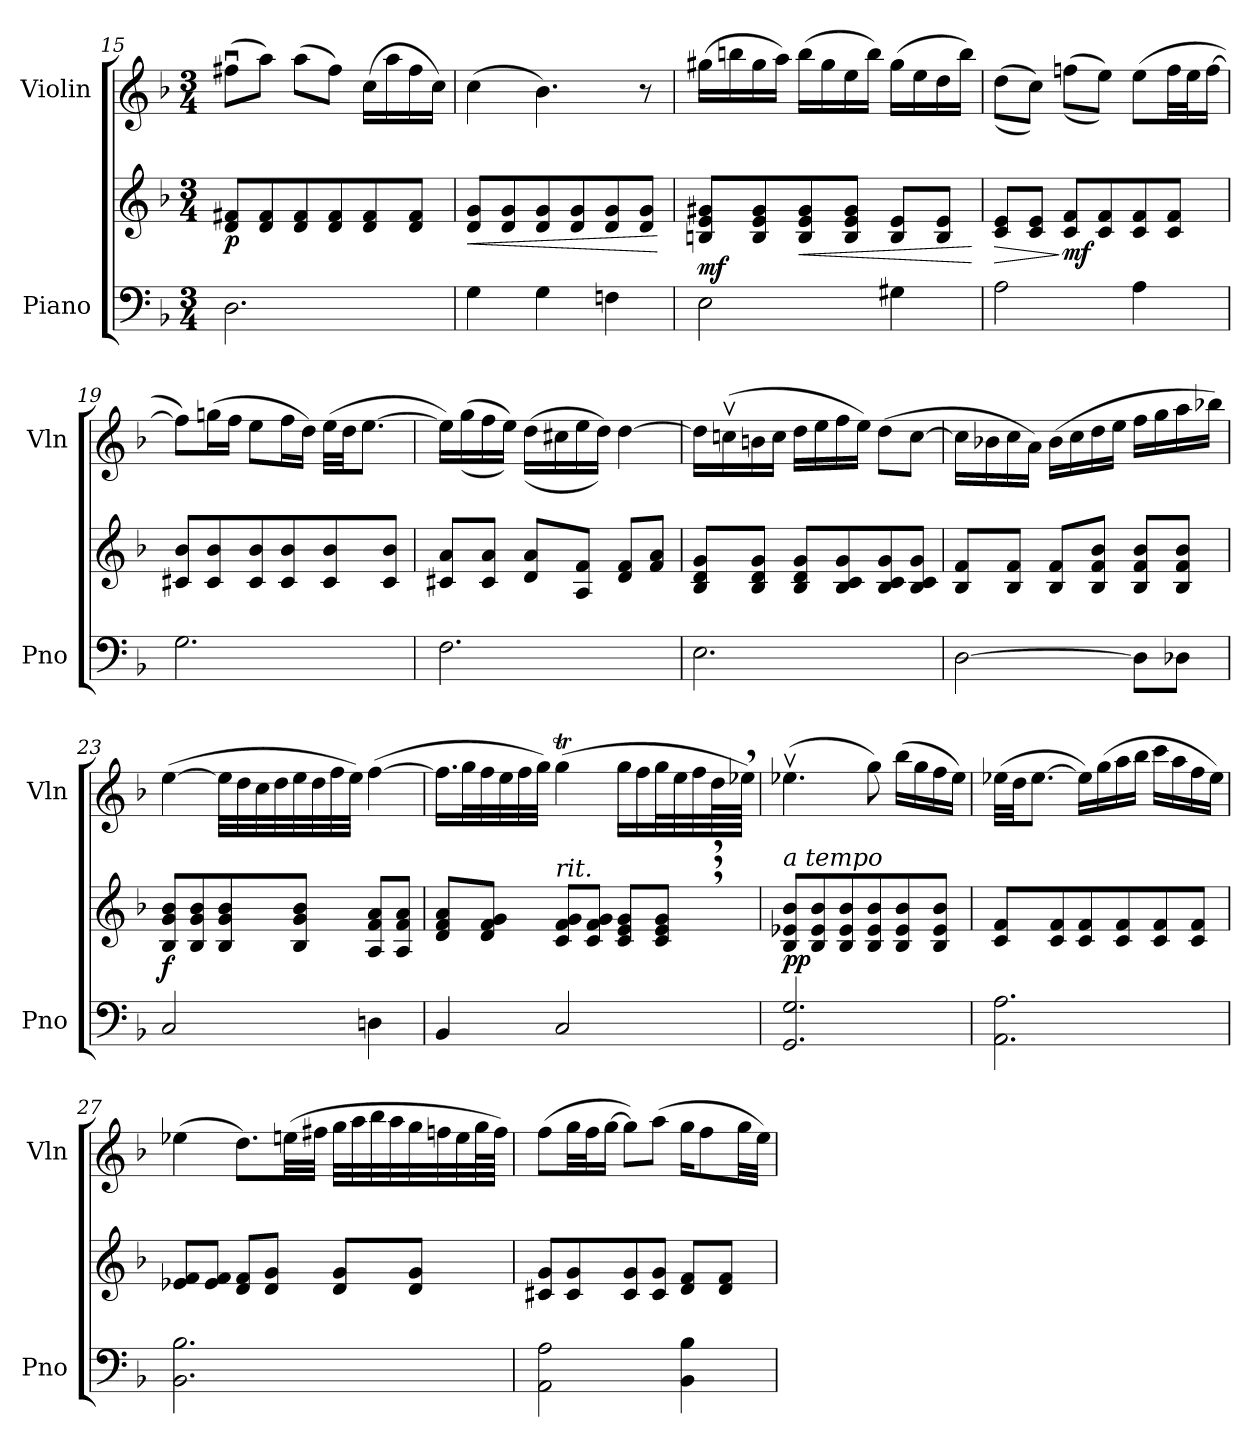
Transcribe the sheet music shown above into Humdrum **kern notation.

**kern	**kern	**dynam	**kern
*part2	*part2	*part2	*part1
*staff3	*staff2	*staff2/3	*staff1
*I"Piano	*	*	*I"Violin
*I'Pno	*	*	*I'Vln
*clefF4	*clefG2	*	*clefG2
*k[b-]	*k[b-]	*	*k[b-]
*M3/4	*M3/4	*	*M3/4
=15	=15	=15	=15
!	!	!LO:DY:b	!
2.D\	8d/ 8f#X/L	p	(>8ff#Xu\L
.	8d/ 8f#/	.	8aa\J)
.	8d/ 8f#/	.	(>8aa\L
.	8d/ 8f#/	.	8ff#\J)
.	8d/ 8f#/	.	(>16cc\LL
.	.	.	16aa\
.	8d/ 8f#/J	.	16ff#\
.	.	.	16cc\JJ)
=16	=16	=16	=16
!	!	!LO:HP:b	!
4G\	8d/ 8g/L	<	(>4cc\
.	8d/ 8g/	.	.
4G\	8d/ 8g/	.	4.b-\)
.	8d/ 8g/	.	.
4Fn\	8d/ 8g/	.	.
.	8d/ 8g/J	.	8r
.	.	[	.
!!LO:LB:g=z
=17	=17	=17	=17
!	!	!LO:DY:b	!
2E\	8Bn/ 8e/ 8g#X/L	mf	(>16gg#X\LL
.	.	.	16bbn\
.	8B/ 8e/ 8g#/	.	16gg#\
.	.	.	16aa\JJ)
!	!	!LO:HP:b	!
.	8B/ 8e/ 8g#/	<	(>16bb\LL
.	.	.	16gg#\
.	8B/ 8e/ 8g#/J	.	16ee\
.	.	.	16bb\JJ)
4G#X\	8B/ 8e/L	.	(>16gg#\LL
.	.	.	16ee\
.	8B/ 8e/J	.	16dd\
.	.	.	16bb\JJ)
.	.	[	.
!!LO:LB:g=z
=18	=18	=18	=18
!	!	!LO:HP:b	!
2A\	8c/ 8e/L	>	(>(>8dd\L
.	8c/ 8e/J	.	8cc\J))
!	!	!LO:DY:n=1:b	!
.	8c/ 8f/L	] mf	(>(>8ffn\L
.	8c/ 8f/	.	8ee\J))
4A\	8c/ 8f/	.	(>8ee\L
.	8c/ 8f/J	.	32ff\LL
.	.	.	32ee\J
.	.	.	[16ff\JJ
=19	=19	=19	=19
2.G\	8c#X/ 8b-/L	.	8ff\L])
.	8c#/ 8b-/	.	(>16ggn\L
.	.	.	16ff\JJ
.	8c#/ 8b-/	.	8ee\L
.	8c#/ 8b-/	.	16ff\L
.	.	.	16dd\JJ)
.	8c#/ 8b-/	.	(>32ee\LLL
.	.	.	32dd\JJ
.	.	.	[8.ee\J
.	8c#/ 8b-/J	.	.
=20	=20	=20	=20
2.F\	8c#X/ 8a/L	.	16ee\LL])
.	.	.	(>(>16gg\
.	8c#/ 8a/J	.	16ff\
.	.	.	16ee\JJ))
.	8d/ 8a/L	.	(>(>16dd\LL
.	.	.	16cc#X\
.	8A/ 8f/J	.	16ee\
.	.	.	16dd\JJ))
.	8d/ 8f/L	.	[4dd\
.	8f/ 8a/J	.	.
=21	=21	=21	=21
2.E\	8B-/ 8d/ 8g/L	.	16dd\LL]
.	.	.	(>16ccnv\
.	8B-/ 8d/ 8g/J	.	16bn\
.	.	.	16cc\JJ
.	8B-/ 8d/ 8g/L	.	16dd\LL
.	.	.	16ee\
.	8B-/ 8c/ 8g/	.	16ff\
.	.	.	16ee\JJ)
.	8B-/ 8c/ 8g/	.	(>8dd\L
.	8B-/ 8c/ 8g/J	.	[8cc\J
!!LO:PB:g=z
=22	=22	=22	=22
[2D\	8B-/ 8f/L	.	16cc\LL]
.	.	.	16b-X\
.	8B-/ 8f/J	.	16cc\
.	.	.	16a\JJ)
.	8B-/ 8f/L	.	(>16b-\LL
.	.	.	16cc\
.	8B-/ 8f/ 8b-/J	.	16dd\
.	.	.	16ee\JJ
8D\L]	8B-/ 8f/ 8b-/L	.	16ff\LL
.	.	.	16gg\
8D-X\J	8B-/ 8f/ 8b-/J	.	16aa\
.	.	.	16bb-X\JJ)
=23	=23	=23	=23
!	!	!LO:DY:b	!
2C/	8B-/ 8g/ 8b-/L	f	(>[4ee\
.	8B-/ 8g/ 8b-/	.	.
.	8B-/ 8g/ 8b-/	.	32ee\LLL]
.	.	.	32dd\
.	.	.	32cc\
.	.	.	32dd\
.	8B-/ 8g/ 8b-/J	.	32ee\
.	.	.	32dd\
.	.	.	32ff\
.	.	.	32ee\JJJ)
4Dn\	8A/ 8f/ 8a/L	.	(>[4ff\
.	8A/ 8f/ 8a/J	.	.
=24	=24	=24	=24
4BB-/	8d/ 8f/ 8a/L	.	16.ff\LL]
.	.	.	32gg\L
.	8d/ 8f/ 8g/J	.	32ff\
.	.	.	32ee\
.	.	.	32ff\
.	.	.	32gg\JJJ)
!	!LO:TX:a:i:t=rit.	!	!
2C/	8c/ 8f/ 8g/L	.	(>4ggT\
.	8c/ 8f/ 8g/J	.	.
.	8c/ 8e/ 8g/L	.	16gg\LL
.	.	.	16ff\
.	8c/, 8e/, 8g/,J	.	32gg\L
.	.	.	32ee\
.	.	.	32ff\
.	.	.	64dd\L
.	.	.	64ee-X,\JJJJ)
!!LO:LB:g=z
=25	=25	=25	=25
!	!LO:TX:a:i:t=a tempo	!	!
!	!	!LO:DY:b	!
2.GG/ 2.G/	8B-/ 8e-X/ 8b-/L	pp	(>4.ee-Xv\
.	8B-/ 8e-/ 8b-/	.	.
.	8B-/ 8e-/ 8b-/	.	.
.	8B-/ 8e-/ 8b-/	.	8gg\)
.	8B-/ 8e-/ 8b-/	.	(>16bb-\LL
.	.	.	16gg\
.	8B-/ 8e-/ 8b-/J	.	16ff\
.	.	.	16ee-\JJ)
!!LO:LB:g=z
=26	=26	=26	=26
2.AA\ 2.A\	8c/ 8f/L	.	(>32ee-X\LLL
.	.	.	32dd\JJ
.	.	.	[8.ee-\J
.	8c/ 8f/	.	.
.	8c/ 8f/	.	16ee-\LL])
.	.	.	(>16gg\
.	8c/ 8f/	.	16aa\
.	.	.	16bb-\JJ
.	8c/ 8f/	.	16ccc\LL
.	.	.	16aa\
.	8c/ 8f/J	.	16ff\
.	.	.	16ee-\JJ)
=27	=27	=27	=27
2.BB-\ 2.B-\	8e-X/ 8f/L	.	(>4ee-X\
.	8e-/ 8f/J	.	.
.	8d/ 8f/L	.	8.dd\L)
.	8d/ 8g/J	.	.
.	.	.	(>32een\LL
.	.	.	32ff#X\JJJ
.	8d/ 8g/L	.	32gg\LLL
.	.	.	32aa\
.	.	.	32bb-\
.	.	.	32aa\
.	8d/ 8g/J	.	32gg\
.	.	.	32ffn\
.	.	.	32ee\
.	.	.	64gg\L
.	.	.	64ff\JJJJ)
=28	=28	=28	=28
2AA\ 2A\	8c#X/ 8g/L	.	(>8ff\L
.	8c#/ 8g/	.	32gg\LL
.	.	.	32ff\J
.	.	.	[16gg\JJ
.	8c#/ 8g/	.	8gg\L])
.	8c#/ 8g/J	.	(>8aa\J
4BB-\ 4B-\	8d/ 8f/L	.	16gg\KL
.	.	.	8ff\
.	8d/ 8f/J	.	.
.	.	.	32gg\LL
.	.	.	32ee\JJJ)
=	=	=	=
*-	*-	*-	*-
